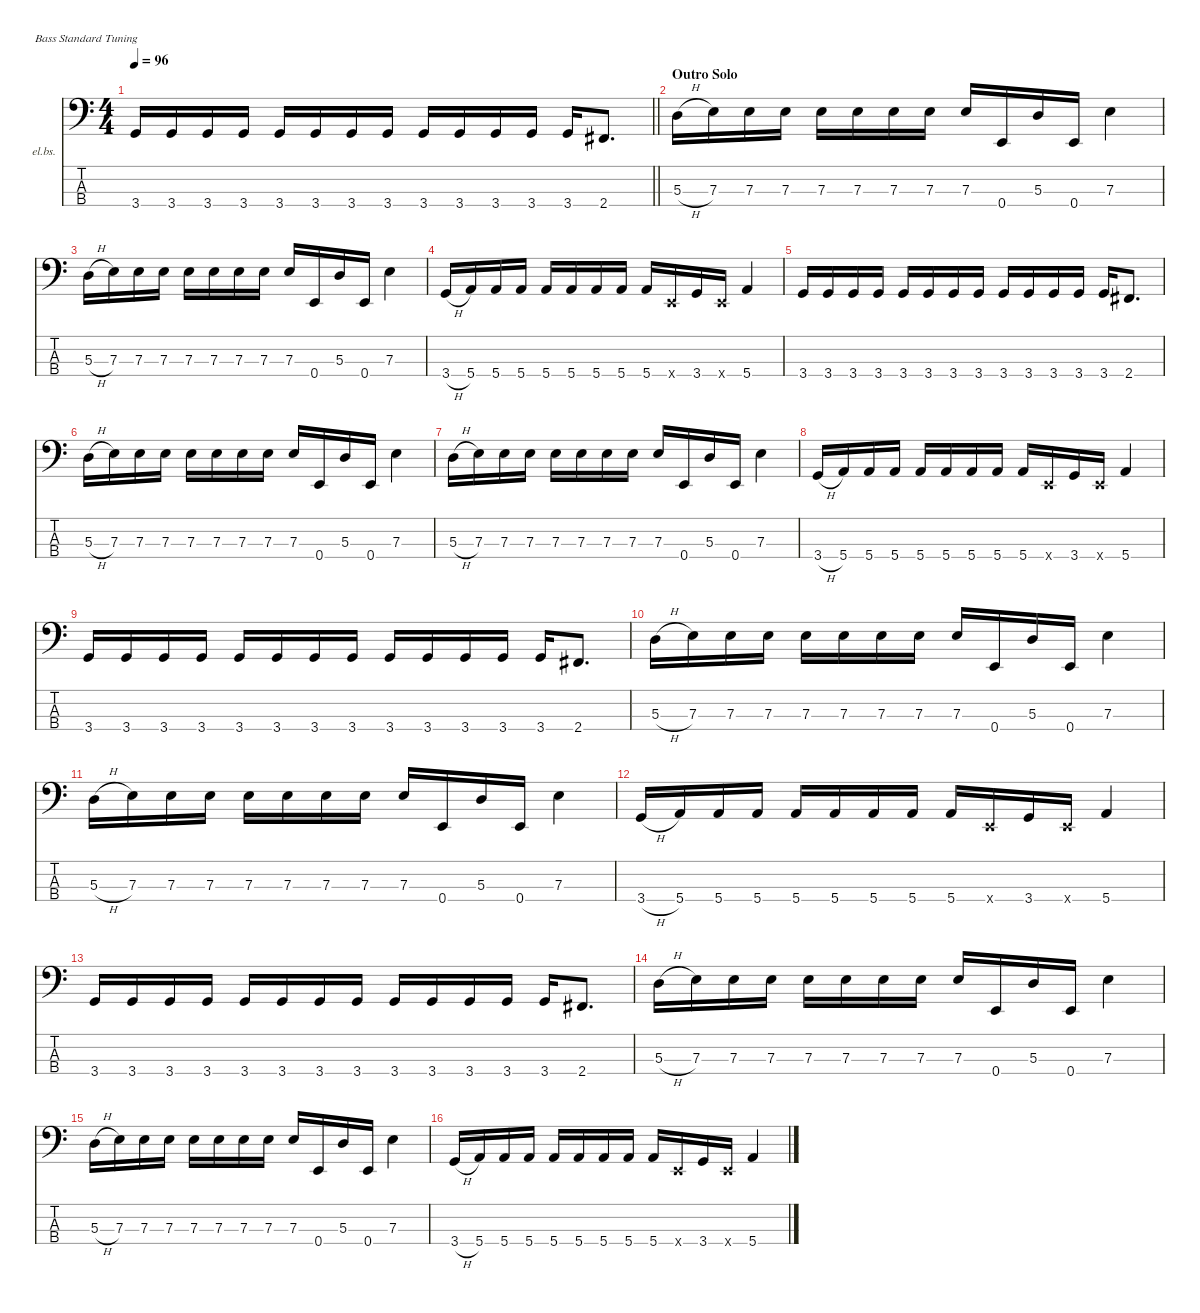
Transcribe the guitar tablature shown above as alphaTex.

\defaultSystemsLayout 4
\hideDynamics
\bracketExtendMode nobrackets
\firstSystemTrackNameOrientation horizontal
\otherSystemsTrackNameOrientation horizontal
\track ("Bass Guitar" "el.bs.") {instrument electricbasspick}
\staff {score tabs}
\tuning (G2 D2 A1 E1)
\ts (4 4)
\tempo 96
\clef f4
\barLineRight lightlight
\ks c
3.4.16{dy f} 3.4.16 3.4.16 3.4.16 3.4.16 3.4.16 3.4.16 3.4.16 3.4.16 3.4.16 3.4.16 3.4.16 3.4.16 2.4{acc #}.8{d} |
\section ("" "Outro Solo")
5.3{h}.16 7.3.16 7.3.16 7.3.16 7.3.16 7.3.16 7.3.16 7.3.16 7.3.16 0.4.16 5.3.16 0.4.16 7.3.4 |
5.3{h}.16 7.3.16 7.3.16 7.3.16 7.3.16 7.3.16 7.3.16 7.3.16 7.3.16 0.4.16 5.3.16 0.4.16 7.3.4 |
3.4{h}.16 5.4.16 5.4.16 5.4.16 5.4.16 5.4.16 5.4.16 5.4.16 5.4.16 0.4{x}.16 3.4.16 0.4{x}.16 5.4.4 |
3.4.16 3.4.16 3.4.16 3.4.16 3.4.16 3.4.16 3.4.16 3.4.16 3.4.16 3.4.16 3.4.16 3.4.16 3.4.16 2.4{acc #}.8{d} |
5.3{h}.16 7.3.16 7.3.16 7.3.16 7.3.16 7.3.16 7.3.16 7.3.16 7.3.16 0.4.16 5.3.16 0.4.16 7.3.4 |
5.3{h}.16 7.3.16 7.3.16 7.3.16 7.3.16 7.3.16 7.3.16 7.3.16 7.3.16 0.4.16 5.3.16 0.4.16 7.3.4 |
3.4{h}.16 5.4.16 5.4.16 5.4.16 5.4.16 5.4.16 5.4.16 5.4.16 5.4.16 0.4{x}.16 3.4.16 0.4{x}.16 5.4.4 |
3.4.16 3.4.16 3.4.16 3.4.16 3.4.16 3.4.16 3.4.16 3.4.16 3.4.16 3.4.16 3.4.16 3.4.16 3.4.16 2.4{acc #}.8{d} |
5.3{h}.16 7.3.16 7.3.16 7.3.16 7.3.16 7.3.16 7.3.16 7.3.16 7.3.16 0.4.16 5.3.16 0.4.16 7.3.4 |
5.3{h}.16 7.3.16 7.3.16 7.3.16 7.3.16 7.3.16 7.3.16 7.3.16 7.3.16 0.4.16 5.3.16 0.4.16 7.3.4 |
3.4{h}.16 5.4.16 5.4.16 5.4.16 5.4.16 5.4.16 5.4.16 5.4.16 5.4.16 0.4{x}.16 3.4.16 0.4{x}.16 5.4.4 |
3.4.16 3.4.16 3.4.16 3.4.16 3.4.16 3.4.16 3.4.16 3.4.16 3.4.16 3.4.16 3.4.16 3.4.16 3.4.16 2.4{acc #}.8{d} |
5.3{h}.16 7.3.16 7.3.16 7.3.16 7.3.16 7.3.16 7.3.16 7.3.16 7.3.16 0.4.16 5.3.16 0.4.16 7.3.4 |
5.3{h}.16 7.3.16 7.3.16 7.3.16 7.3.16 7.3.16 7.3.16 7.3.16 7.3.16 0.4.16 5.3.16 0.4.16 7.3.4 |
3.4{h}.16 5.4.16 5.4.16 5.4.16 5.4.16 5.4.16 5.4.16 5.4.16 5.4.16 0.4{x}.16 3.4.16 0.4{x}.16 5.4.4
